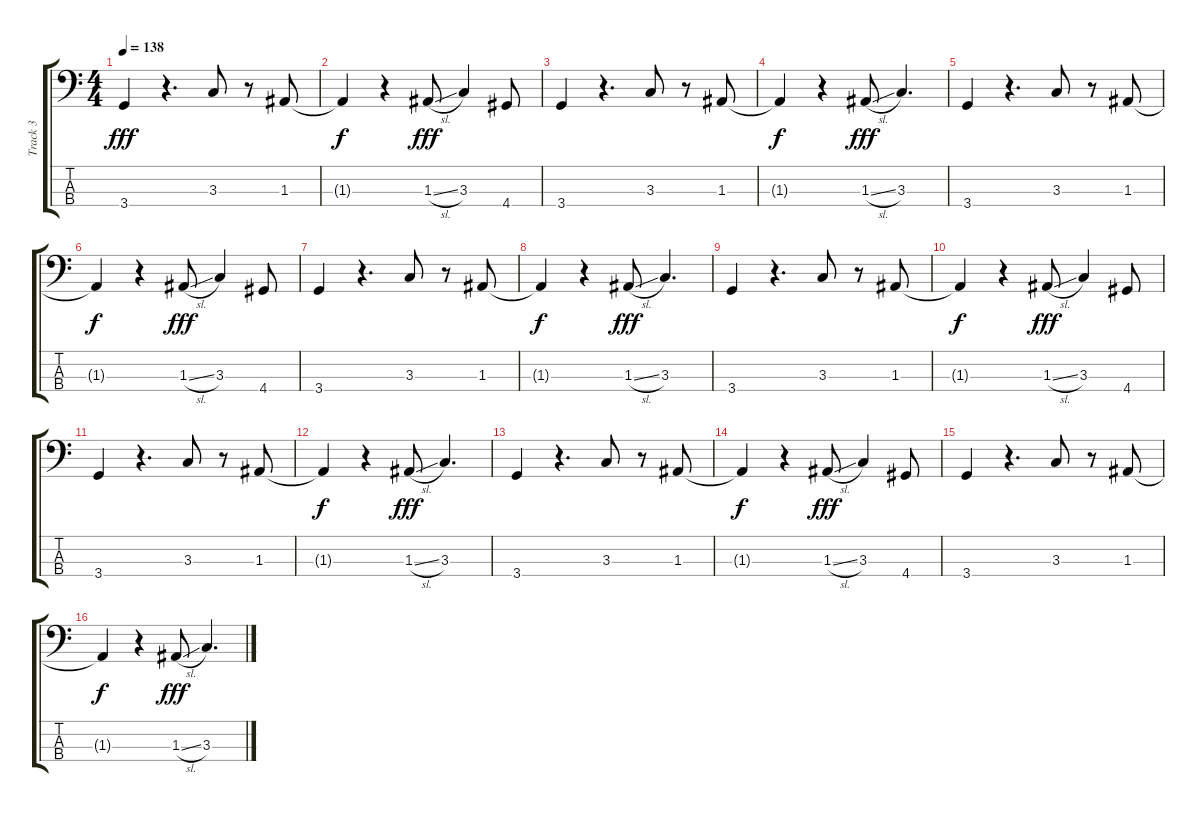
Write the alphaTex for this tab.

\track ("Track 3" "Track 3") {instrument electricbassfinger}
\staff {score tabs}
\tuning (G2 D2 A1 E1) {hide}
\ts (4 4)
\tempo 138
\clef f4
\ks c
3.4.4{dy fff} r.4{d} 3.3.8 r.8 1.3.8 |
1.3{t}.4{dy f} r.4 1.3{sl}.8{dy fff} 3.3.4 4.4.8 |
3.4.4 r.4{d} 3.3.8 r.8 1.3.8 |
1.3{t}.4{dy f} r.4 1.3{sl}.8{dy fff} 3.3.4{d} |
3.4.4 r.4{d} 3.3.8 r.8 1.3.8 |
1.3{t}.4{dy f} r.4 1.3{sl}.8{dy fff} 3.3.4 4.4.8 |
3.4.4 r.4{d} 3.3.8 r.8 1.3.8 |
1.3{t}.4{dy f} r.4 1.3{sl}.8{dy fff} 3.3.4{d} |
3.4.4 r.4{d} 3.3.8 r.8 1.3.8 |
1.3{t}.4{dy f} r.4 1.3{sl}.8{dy fff} 3.3.4 4.4.8 |
3.4.4 r.4{d} 3.3.8 r.8 1.3.8 |
1.3{t}.4{dy f} r.4 1.3{sl}.8{dy fff} 3.3.4{d} |
3.4.4 r.4{d} 3.3.8 r.8 1.3.8 |
1.3{t}.4{dy f} r.4 1.3{sl}.8{dy fff} 3.3.4 4.4.8 |
3.4.4 r.4{d} 3.3.8 r.8 1.3.8 |
1.3{t}.4{dy f} r.4 1.3{sl}.8{dy fff} 3.3.4{d}
